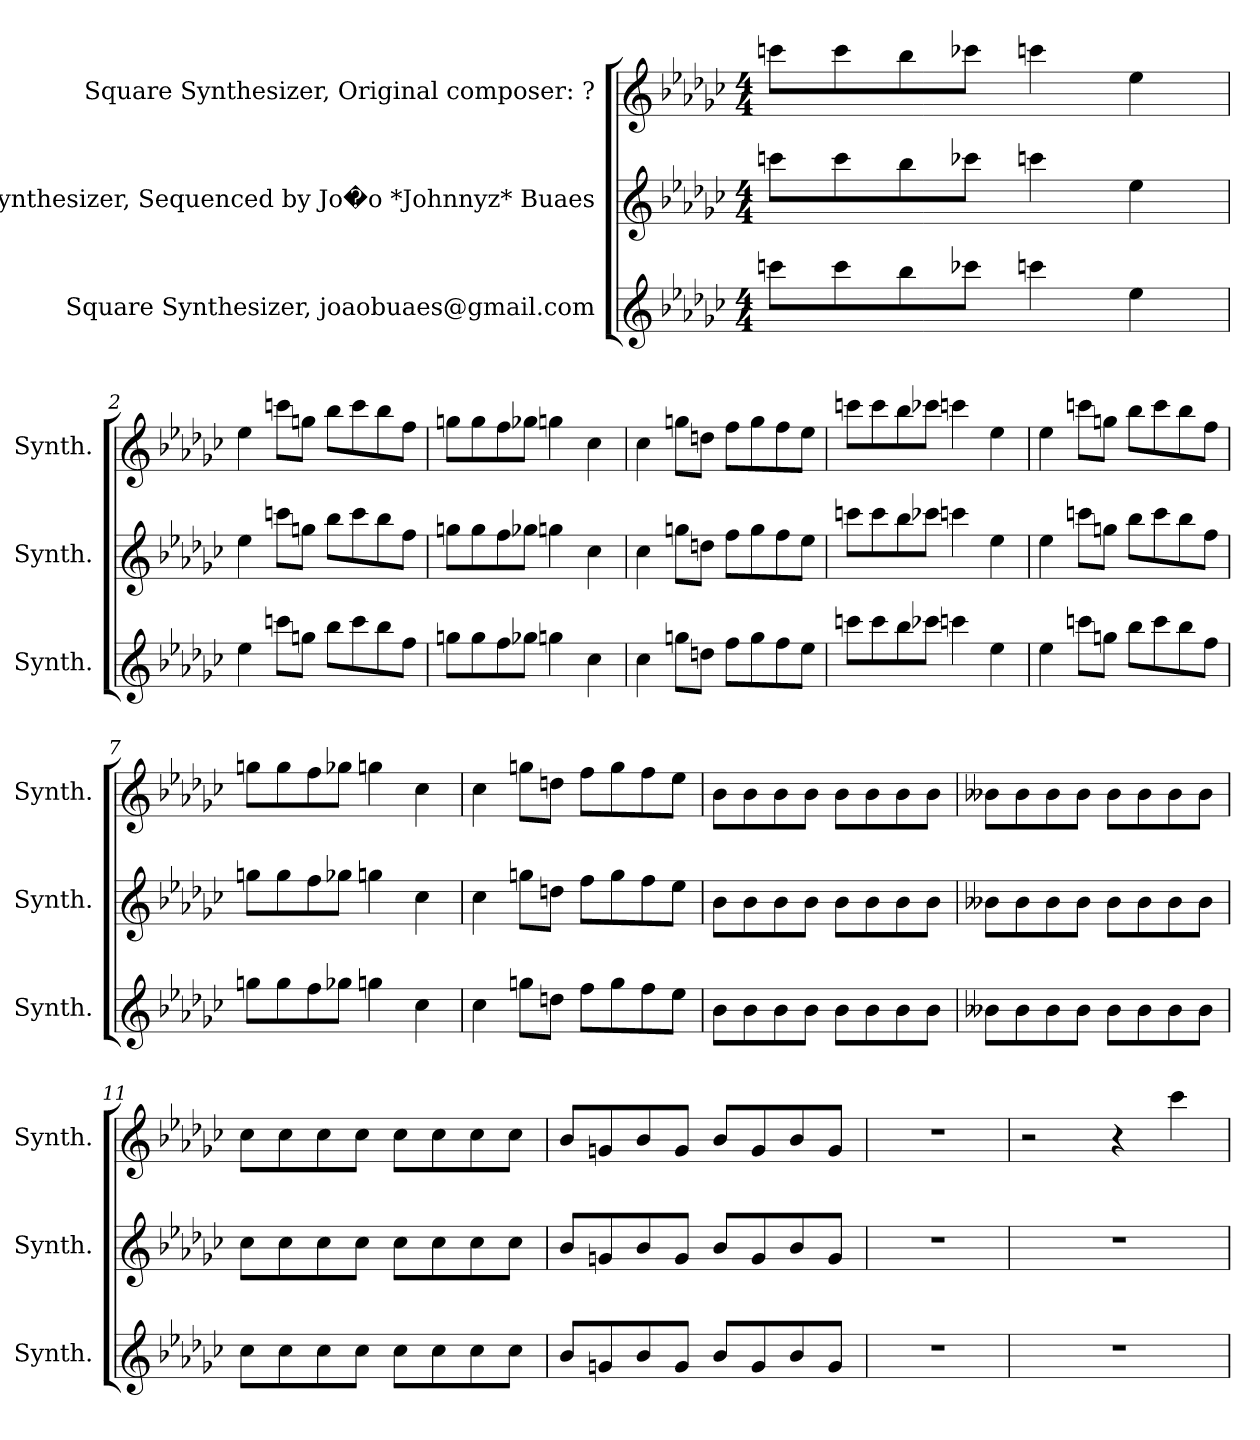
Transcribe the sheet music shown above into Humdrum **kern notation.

**kern	**kern	**kern
*part3	*part2	*part1
*staff3	*staff2	*staff1
*I"Square Synthesizer, joaobuaes@gmail.com	*I"Square Synthesizer, Sequenced by Jo�o *Johnnyz* Buaes	*I"Square Synthesizer, Original composer: ?
*I'Synth.	*I'Synth.	*I'Synth.
*clefG2	*clefG2	*clefG2
*k[b-e-a-d-g-c-]	*k[b-e-a-d-g-c-]	*k[b-e-a-d-g-c-]
*M4/4	*M4/4	*M4/4
*MM200	*MM200	*MM200
=1	=1	=1
8cccn\L	8cccn\L	8cccn\L
8ccc\	8ccc\	8ccc\
8bb-\	8bb-\	8bb-\
8ccc-X\J	8ccc-X\J	8ccc-X\J
4cccn\	4cccn\	4cccn\
4ee-\	4ee-\	4ee-\
!!LO:LB:g=z
=2	=2	=2
4ee-\	4ee-\	4ee-\
8cccn\L	8cccn\L	8cccn\L
8ggn\J	8ggn\J	8ggn\J
8bb-\L	8bb-\L	8bb-\L
8ccc\	8ccc\	8ccc\
8bb-\	8bb-\	8bb-\
8ff\J	8ff\J	8ff\J
=3	=3	=3
8ggn\L	8ggn\L	8ggn\L
8gg\	8gg\	8gg\
8ff\	8ff\	8ff\
8gg-X\J	8gg-X\J	8gg-X\J
4ggn\	4ggn\	4ggn\
4cc-\	4cc-\	4cc-\
=4	=4	=4
4cc-\	4cc-\	4cc-\
8ggn\L	8ggn\L	8ggn\L
8ddn\J	8ddn\J	8ddn\J
8ff\L	8ff\L	8ff\L
8gg\	8gg\	8gg\
8ff\	8ff\	8ff\
8ee-\J	8ee-\J	8ee-\J
=5	=5	=5
8cccn\L	8cccn\L	8cccn\L
8ccc\	8ccc\	8ccc\
8bb-\	8bb-\	8bb-\
8ccc-X\J	8ccc-X\J	8ccc-X\J
4cccn\	4cccn\	4cccn\
4ee-\	4ee-\	4ee-\
!!LO:LB:g=z
=6	=6	=6
4ee-\	4ee-\	4ee-\
8cccn\L	8cccn\L	8cccn\L
8ggn\J	8ggn\J	8ggn\J
8bb-\L	8bb-\L	8bb-\L
8ccc\	8ccc\	8ccc\
8bb-\	8bb-\	8bb-\
8ff\J	8ff\J	8ff\J
=7	=7	=7
8ggn\L	8ggn\L	8ggn\L
8gg\	8gg\	8gg\
8ff\	8ff\	8ff\
8gg-X\J	8gg-X\J	8gg-X\J
4ggn\	4ggn\	4ggn\
4cc-\	4cc-\	4cc-\
=8	=8	=8
4cc-\	4cc-\	4cc-\
8ggn\L	8ggn\L	8ggn\L
8ddn\J	8ddn\J	8ddn\J
8ff\L	8ff\L	8ff\L
8gg\	8gg\	8gg\
8ff\	8ff\	8ff\
8ee-\J	8ee-\J	8ee-\J
=9	=9	=9
8b-\L	8b-\L	8b-\L
8b-\	8b-\	8b-\
8b-\	8b-\	8b-\
8b-\J	8b-\J	8b-\J
8b-\L	8b-\L	8b-\L
8b-\	8b-\	8b-\
8b-\	8b-\	8b-\
8b-\J	8b-\J	8b-\J
!!LO:LB:g=z
=10	=10	=10
8b--X\L	8b--X\L	8b--X\L
8b--\	8b--\	8b--\
8b--\	8b--\	8b--\
8b--\J	8b--\J	8b--\J
8b--\L	8b--\L	8b--\L
8b--\	8b--\	8b--\
8b--\	8b--\	8b--\
8b--\J	8b--\J	8b--\J
=11	=11	=11
8cc-\L	8cc-\L	8cc-\L
8cc-\	8cc-\	8cc-\
8cc-\	8cc-\	8cc-\
8cc-\J	8cc-\J	8cc-\J
8cc-\L	8cc-\L	8cc-\L
8cc-\	8cc-\	8cc-\
8cc-\	8cc-\	8cc-\
8cc-\J	8cc-\J	8cc-\J
=12	=12	=12
8b-/L	8b-/L	8b-/L
8gn/	8gn/	8gn/
8b-/	8b-/	8b-/
8g/J	8g/J	8g/J
8b-/L	8b-/L	8b-/L
8g/	8g/	8g/
8b-/	8b-/	8b-/
8g/J	8g/J	8g/J
=13	=13	=13
1r	1r	1r
=14	=14	=14
1r	1r	2r
.	.	4r
.	.	4ccc-\
=	=	=
*-	*-	*-
